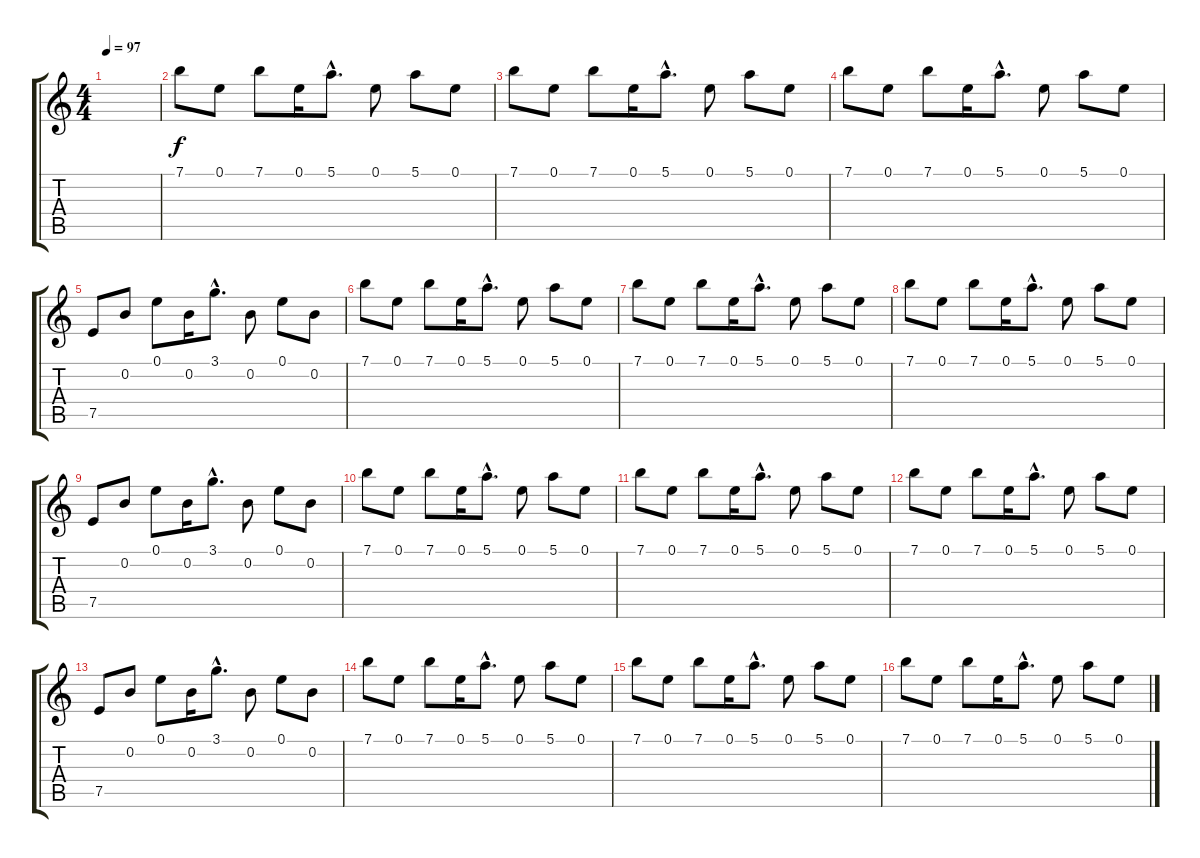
\track "" {instrument distortionguitar}
\staff {score tabs}
\tuning (E4 B3 G3 D3 A2 E2) {hide}
\ts (4 4)
\tempo 97
\clef g2
\ks c
|
\section ("" "")
7.1.8{volume 8} 0.1.8 7.1.8 0.1.16 5.1{hac}.8{d} 0.1.8 5.1.8 0.1.8 |
7.1.8{volume 8} 0.1.8 7.1.8 0.1.16 5.1{hac}.8{d} 0.1.8 5.1.8 0.1.8 |
7.1.8{volume 8} 0.1.8 7.1.8 0.1.16 5.1{hac}.8{d} 0.1.8 5.1.8 0.1.8 |
7.5.8{volume 8} 0.2.8 0.1.8 0.2.16 3.1{hac}.8{d} 0.2.8 0.1.8 0.2.8 |
\section ("" "")
7.1.8{volume 8} 0.1.8 7.1.8 0.1.16 5.1{hac}.8{d} 0.1.8 5.1.8 0.1.8 |
7.1.8{volume 8} 0.1.8 7.1.8 0.1.16 5.1{hac}.8{d} 0.1.8 5.1.8 0.1.8 |
7.1.8{volume 8} 0.1.8 7.1.8 0.1.16 5.1{hac}.8{d} 0.1.8 5.1.8 0.1.8 |
7.5.8{volume 8} 0.2.8 0.1.8 0.2.16 3.1{hac}.8{d} 0.2.8 0.1.8 0.2.8 |
\section ("" "")
7.1.8{volume 8} 0.1.8 7.1.8 0.1.16 5.1{hac}.8{d} 0.1.8 5.1.8 0.1.8 |
7.1.8{volume 8} 0.1.8 7.1.8 0.1.16 5.1{hac}.8{d} 0.1.8 5.1.8 0.1.8 |
7.1.8{volume 8} 0.1.8 7.1.8 0.1.16 5.1{hac}.8{d} 0.1.8 5.1.8 0.1.8 |
7.5.8{volume 8} 0.2.8 0.1.8 0.2.16 3.1{hac}.8{d} 0.2.8 0.1.8 0.2.8 |
\section ("" "")
7.1.8{volume 8} 0.1.8 7.1.8 0.1.16 5.1{hac}.8{d} 0.1.8 5.1.8 0.1.8 |
7.1.8{volume 8} 0.1.8 7.1.8 0.1.16 5.1{hac}.8{d} 0.1.8 5.1.8 0.1.8 |
7.1.8{volume 8} 0.1.8 7.1.8 0.1.16 5.1{hac}.8{d} 0.1.8 5.1.8 0.1.8
